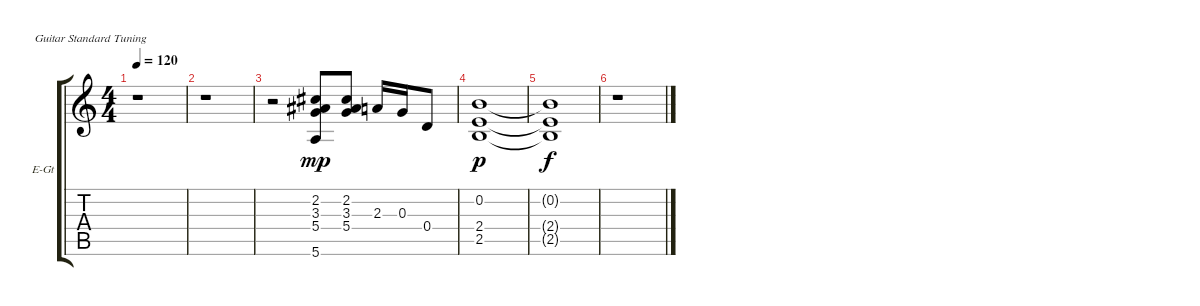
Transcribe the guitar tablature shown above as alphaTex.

\bracketExtendMode groupsimilarinstruments
\firstSystemTrackNameOrientation horizontal
\otherSystemsTrackNameOrientation horizontal
\track ("End guitar 1" "E-Gt") {instrument electricguitarjazz}
\staff {score tabs}
\tuning (E4 B3 G3 D3 A2 E2)
\ts (4 4)
\tempo 120
\clef g2
\ks c
r.1{dy mp} |
r.1 |
r.2 (2.2 3.3 5.4 5.6).8 (2.2 3.3 5.4).8 2.3.16 0.3.16 0.4.8 |
(0.2 2.4 2.5).1{dy p} |
(0.2{t} 2.4{t} 2.5{t}).1{dy f} |
r.1
